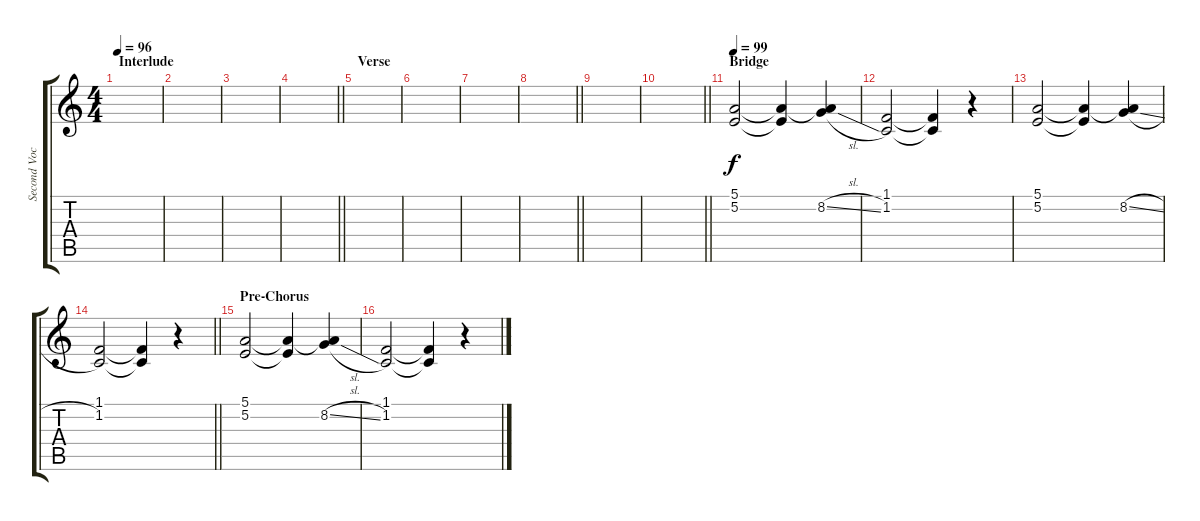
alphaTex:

\track ("Second Vocal" "Second Voc") {instrument piccolo}
\staff {score tabs}
\tuning (E4 B3 G3 D3 A2 E2) {hide}
\ts (4 4)
\section ("" "Interlude")
\tempo 96
\clef g2
\ks aminor
|
|
|
\barLineRight lightlight
|
\section ("" "Verse")
|
|
|
\barLineRight lightlight
|
|
\barLineRight lightlight
|
\section ("" "Bridge")
\tempo 99
\ks c
(5.1 5.2).2 (5.1{t} 5.2{t}).4 (5.1{t} 8.2{sl}).4 |
(1.1 1.2).2 (1.1{t} 1.2{t}).4 r.4 |
(5.1 5.2).2 (5.1{t} 5.2{t}).4 (5.1{t} 8.2{sl}).4 |
\barLineRight lightlight
(1.1 1.2).2 (1.1{t} 1.2{t}).4 r.4 |
\section ("" "Pre-Chorus")
(5.1 5.2).2 (5.1{t} 5.2{t}).4 (5.1{t} 8.2{sl}).4 |
(1.1 1.2).2 (1.1{t} 1.2{t}).4 r.4
